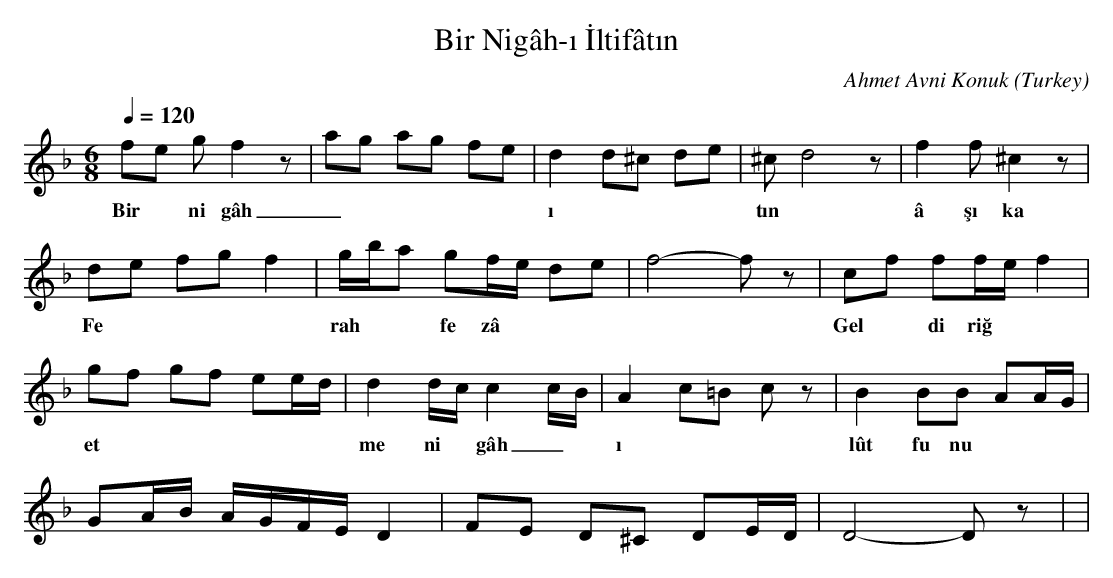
X:1
T: Bir Nigâh-ı İltifâtın
C: Ahmet Avni Konuk
O: Turkey
M: 6/8
L: 1/16
K: C _B
Q: 1/4=120
f2e2 g2f4z2  | a2g2 a2g2 f2e2  | d4 d2^c2 d2e2  | \
w:  Bir  *  ni gâh_  |  ı   |  il ti fâ  |
^c2d8z2  | f4 f2^c4z2  |
w:  tın   |  â şı ka   |
d2e2 f2g2 f4  | gba2 g2fe d2e2  | f8-f2z2  | \
w:  Fe  |  rah *  *  fe zâ    |   |
c2f2 f2fe f4  |
w:  Gel  *  di riğ   |
g2f2 g2f2 e2ed  | d4 dcc4cB  | A4 c2=B2 c2z2  | \
w:  et  |  me  ni *  gâh_  |  ı   |
B4 B2B2 A2AG  |
w:  lût fu nu   |
G2AB AGFE D4  | F2E2 D2^C2 D2ED  | D8-D2z2  | |
